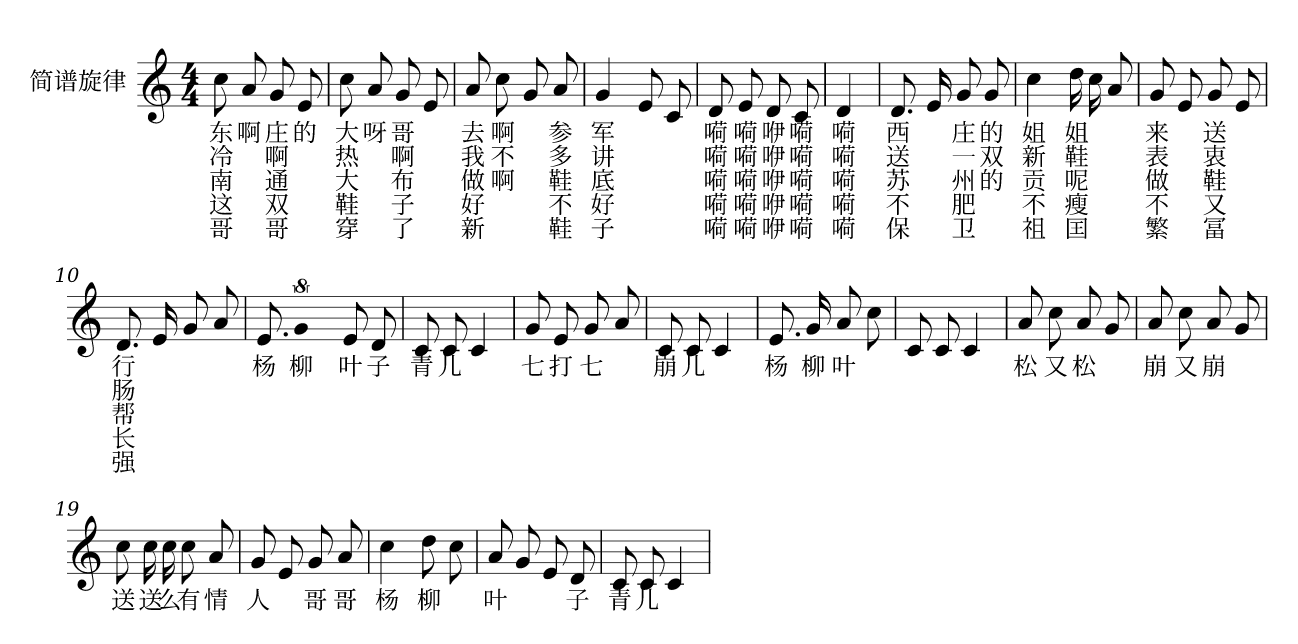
**kern	**text	**text	**text	**text	**text
*part1	*part1	*part1	*part1	*part1	*part1
*staff1	*staff1	*staff1	*staff1	*staff1	*staff1
*I"简谱旋律	*	*	*	*	*
*k[]	*	*	*	*	*
*M4/4	*	*	*	*	*
=1	=1	=1	=1	=1	=1
8cc	东	冷	南	这	哥
8a	啊	.	.	.	.
8g	庄	啊	通	双	哥
8e	的	.	.	.	.
=2	=2	=2	=2	=2	=2
8cc	大	热	大	鞋	穿
8a	呀	.	.	.	.
8g	哥	啊	布	子	了
8e	.	.	.	.	.
=3	=3	=3	=3	=3	=3
8a	去	我	做	好	新
8cc	啊	不	啊	.	.
8g	.	.	.	.	.
8a	参	多	鞋	不	鞋
=4	=4	=4	=4	=4	=4
4g	军	讲	底	好	子
8e	.	.	.	.	.
8c	.	.	.	.	.
=5	=5	=5	=5	=5	=5
8d	嗬	嗬	嗬	嗬	嗬
8e	嗬	嗬	嗬	嗬	嗬
8d	咿	咿	咿	咿	咿
8c	嗬	嗬	嗬	嗬	嗬
=6	=6	=6	=6	=6	=6
4d	嗬	嗬	嗬	嗬	嗬
=7	=7	=7	=7	=7	=7
8.d	西	送	苏	不	保
16e	.	.	.	.	.
8g	庄	一	州	肥	卫
8g	的	双	的	.	.
=8	=8	=8	=8	=8	=8
4cc	姐	新	贡	不	祖
16dd	姐	鞋	呢	瘦	囯
16cc	.	.	.	.	.
8a	.	.	.	.	.
=9	=9	=9	=9	=9	=9
8g	来	表	做	不	繁
8e	.	.	.	.	.
8g	送	衷	鞋	又	冨
8e	.	.	.	.	.
=10	=10	=10	=10	=10	=10
8.d	行	肠	帮	长	强
16e	.	.	.	.	.
8g	.	.	.	.	.
8a	.	.	.	.	.
=11	=11	=11	=11	=11	=11
8.e	杨	.	.	.	.
!LO:N:vis=4	!	!	!	!	!
16%5g	柳	.	.	.	.
8e	叶	.	.	.	.
8d	子	.	.	.	.
=12	=12	=12	=12	=12	=12
8c	青	.	.	.	.
8c	儿	.	.	.	.
4c	.	.	.	.	.
=13	=13	=13	=13	=13	=13
8g	七	.	.	.	.
8e	打	.	.	.	.
8g	七	.	.	.	.
8a	.	.	.	.	.
=14	=14	=14	=14	=14	=14
8c	崩	.	.	.	.
8c	儿	.	.	.	.
4c	.	.	.	.	.
=15	=15	=15	=15	=15	=15
8.e	杨	.	.	.	.
16g	柳	.	.	.	.
8a	叶	.	.	.	.
8cc	.	.	.	.	.
=16	=16	=16	=16	=16	=16
8c	.	.	.	.	.
8c	.	.	.	.	.
4c	.	.	.	.	.
=17	=17	=17	=17	=17	=17
8a	松	.	.	.	.
8cc	又	.	.	.	.
8a	松	.	.	.	.
8g	.	.	.	.	.
=18	=18	=18	=18	=18	=18
8a	崩	.	.	.	.
8cc	又	.	.	.	.
8a	崩	.	.	.	.
8g	.	.	.	.	.
=19	=19	=19	=19	=19	=19
8cc	送	.	.	.	.
16cc	送	.	.	.	.
16cc	么	.	.	.	.
8cc	有	.	.	.	.
8a	情	.	.	.	.
=20	=20	=20	=20	=20	=20
8g	人	.	.	.	.
8e	.	.	.	.	.
8g	哥	.	.	.	.
8a	哥	.	.	.	.
=21	=21	=21	=21	=21	=21
4cc	杨	.	.	.	.
8dd	柳	.	.	.	.
8cc	.	.	.	.	.
=22	=22	=22	=22	=22	=22
8a	叶	.	.	.	.
8g	.	.	.	.	.
8e	.	.	.	.	.
8d	子	.	.	.	.
=23	=23	=23	=23	=23	=23
8c	青	.	.	.	.
8c	儿	.	.	.	.
4c	.	.	.	.	.
=	=	=	=	=	=
*-	*-	*-	*-	*-	*-
